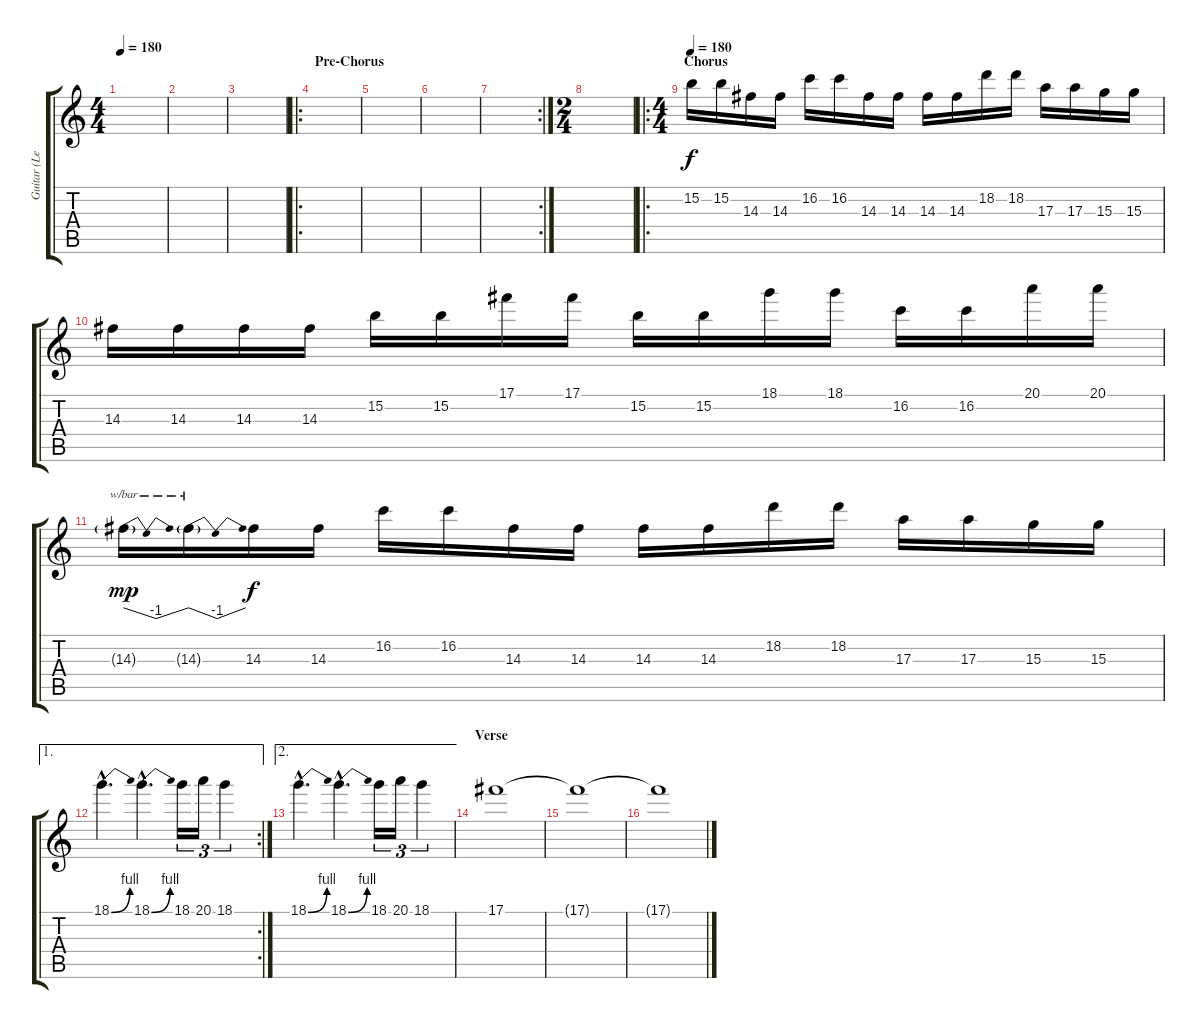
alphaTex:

\track ("Guitar (Lead)" "Guitar (Le") {instrument distortionguitar}
\staff {score tabs}
\tuning (Db4 Ab3 E3 B2 Gb2 B1) {hide}
\ts (4 4)
\tempo 180
\clef g2
\ks c
|
|
|
\ro
\section ("" "Pre-Chorus")
|
|
|
\rc 2
|
\ts (2 4)
|
\ro
\ts (4 4)
\section ("" "Chorus")
\tempo 180
15.2.16{volume 13} 15.2.16 14.3.16 14.3.16 16.2.16 16.2.16 14.3.16 14.3.16 14.3.16 14.3.16 18.2.16 18.2.16 17.3.16 17.3.16 15.3.16 15.3.16 |
14.3.16 14.3.16 14.3.16 14.3.16 15.2.16 15.2.16 17.1.16 17.1.16 15.2.16 15.2.16 18.1.16 18.1.16 16.2.16 16.2.16 20.1.16 20.1.16 |
14.3{g}.16{tbe (dip default 0 0 30 -4 60 0) dy mp} 14.3{g}.16{tbe (dip default 0 0 30 -4 60 0)} 14.3.16{dy f} 14.3.16 16.2.16 16.2.16 14.3.16 14.3.16 14.3.16 14.3.16 18.2.16 18.2.16 17.3.16 17.3.16 15.3.16 15.3.16 |
\ae 1
\rc 2
18.1{be (bend 0 0 60 4) hac}.4{d} 18.1{be (bend 0 0 60 4) hac}.4{d} 18.1.16{tu (3 2)} 20.1.16{tu (3 2)} 18.1.4{tu (3 2)} |
\ae 2
18.1{be (bend 0 0 60 4) hac}.4{d} 18.1{be (bend 0 0 60 4) hac}.4{d} 18.1.16{tu (3 2)} 20.1.16{tu (3 2)} 18.1.4{tu (3 2)} |
\section ("" "Verse")
17.1.1{volume 5} |
17.1{t}.1 |
17.1{t}.1
